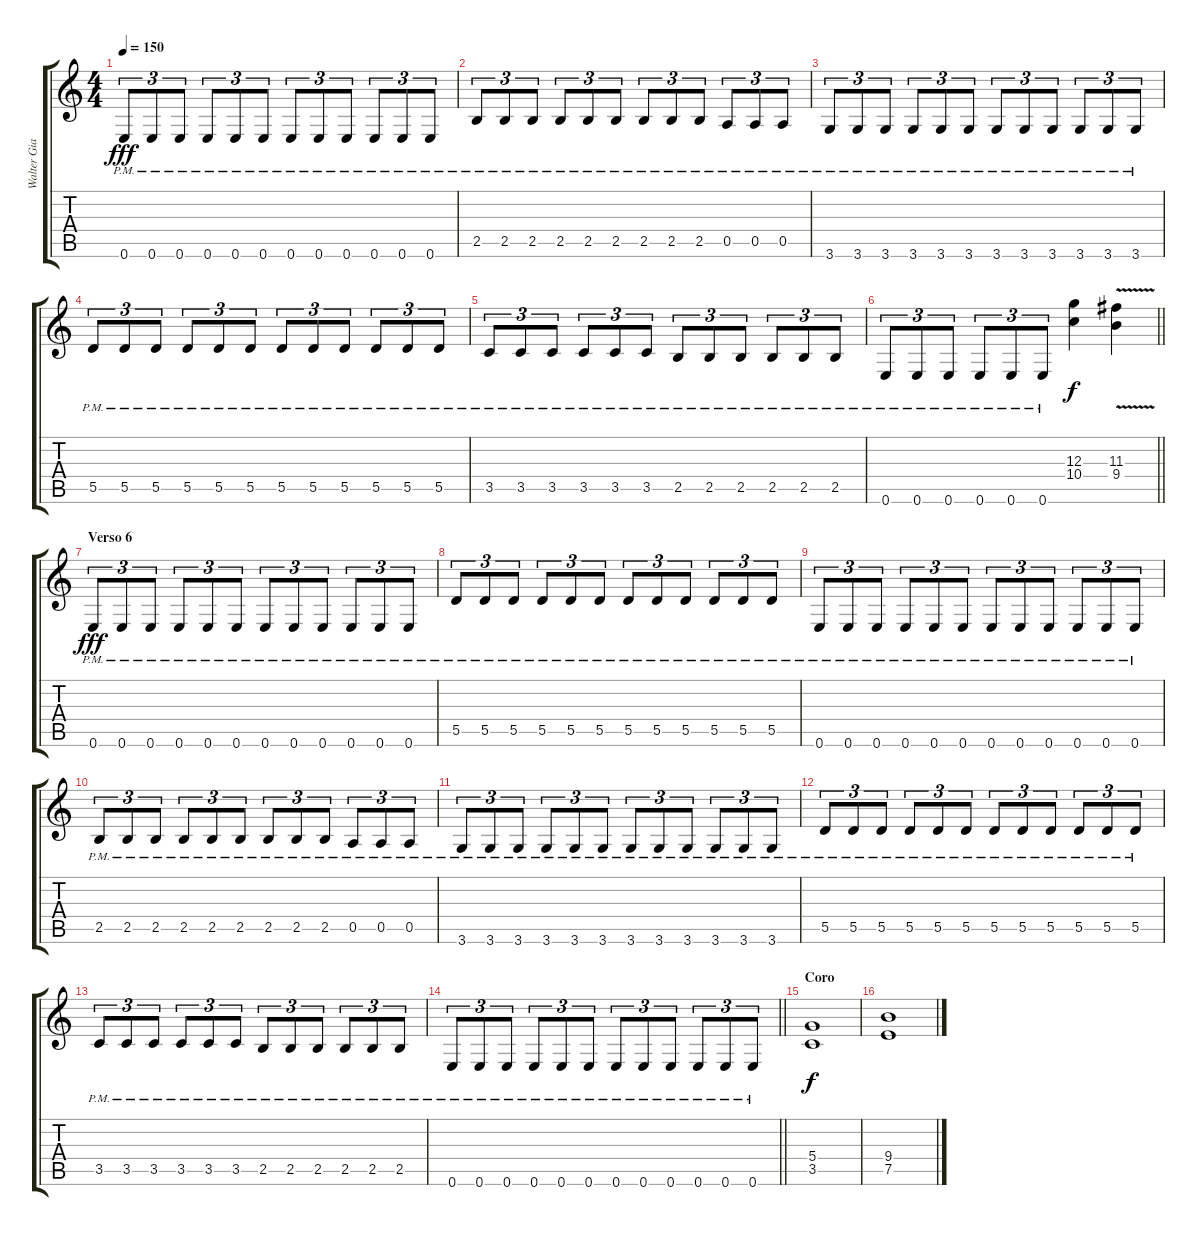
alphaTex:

\track ("Walter Giardino" "Walter Gia") {instrument distortionguitar}
\staff {score tabs}
\tuning (E4 B3 G3 D3 A2 E2) {hide}
\ts (4 4)
\tempo 150
\clef g2
\ks c
0.6{pm}.8{tu (3 2) dy fff} 0.6{pm}.8{tu (3 2)} 0.6{pm}.8{tu (3 2)} 0.6{pm}.8{tu (3 2)} 0.6{pm}.8{tu (3 2)} 0.6{pm}.8{tu (3 2)} 0.6{pm}.8{tu (3 2)} 0.6{pm}.8{tu (3 2)} 0.6{pm}.8{tu (3 2)} 0.6{pm}.8{tu (3 2)} 0.6{pm}.8{tu (3 2)} 0.6{pm}.8{tu (3 2)} |
2.5{pm}.8{tu (3 2)} 2.5{pm}.8{tu (3 2)} 2.5{pm}.8{tu (3 2)} 2.5{pm}.8{tu (3 2)} 2.5{pm}.8{tu (3 2)} 2.5{pm}.8{tu (3 2)} 2.5{pm}.8{tu (3 2)} 2.5{pm}.8{tu (3 2)} 2.5{pm}.8{tu (3 2)} 0.5{pm}.8{tu (3 2)} 0.5{pm}.8{tu (3 2)} 0.5{pm}.8{tu (3 2)} |
3.6{pm}.8{tu (3 2)} 3.6{pm}.8{tu (3 2)} 3.6{pm}.8{tu (3 2)} 3.6{pm}.8{tu (3 2)} 3.6{pm}.8{tu (3 2)} 3.6{pm}.8{tu (3 2)} 3.6{pm}.8{tu (3 2)} 3.6{pm}.8{tu (3 2)} 3.6{pm}.8{tu (3 2)} 3.6{pm}.8{tu (3 2)} 3.6{pm}.8{tu (3 2)} 3.6{pm}.8{tu (3 2)} |
5.5{pm}.8{tu (3 2)} 5.5{pm}.8{tu (3 2)} 5.5{pm}.8{tu (3 2)} 5.5{pm}.8{tu (3 2)} 5.5{pm}.8{tu (3 2)} 5.5{pm}.8{tu (3 2)} 5.5{pm}.8{tu (3 2)} 5.5{pm}.8{tu (3 2)} 5.5{pm}.8{tu (3 2)} 5.5{pm}.8{tu (3 2)} 5.5{pm}.8{tu (3 2)} 5.5{pm}.8{tu (3 2)} |
3.5{pm}.8{tu (3 2)} 3.5{pm}.8{tu (3 2)} 3.5{pm}.8{tu (3 2)} 3.5{pm}.8{tu (3 2)} 3.5{pm}.8{tu (3 2)} 3.5{pm}.8{tu (3 2)} 2.5{pm}.8{tu (3 2)} 2.5{pm}.8{tu (3 2)} 2.5{pm}.8{tu (3 2)} 2.5{pm}.8{tu (3 2)} 2.5{pm}.8{tu (3 2)} 2.5{pm}.8{tu (3 2)} |
\barLineRight lightlight
0.6{pm}.8{tu (3 2)} 0.6{pm}.8{tu (3 2)} 0.6{pm}.8{tu (3 2)} 0.6{pm}.8{tu (3 2)} 0.6{pm}.8{tu (3 2)} 0.6{pm}.8{tu (3 2)} (12.3 10.4).4{dy f} (11.3{v} 9.4{v}).4 |
\section ("" "Verso 6")
0.6{pm}.8{tu (3 2) dy fff} 0.6{pm}.8{tu (3 2)} 0.6{pm}.8{tu (3 2)} 0.6{pm}.8{tu (3 2)} 0.6{pm}.8{tu (3 2)} 0.6{pm}.8{tu (3 2)} 0.6{pm}.8{tu (3 2)} 0.6{pm}.8{tu (3 2)} 0.6{pm}.8{tu (3 2)} 0.6{pm}.8{tu (3 2)} 0.6{pm}.8{tu (3 2)} 0.6{pm}.8{tu (3 2)} |
5.5{pm}.8{tu (3 2)} 5.5{pm}.8{tu (3 2)} 5.5{pm}.8{tu (3 2)} 5.5{pm}.8{tu (3 2)} 5.5{pm}.8{tu (3 2)} 5.5{pm}.8{tu (3 2)} 5.5{pm}.8{tu (3 2)} 5.5{pm}.8{tu (3 2)} 5.5{pm}.8{tu (3 2)} 5.5{pm}.8{tu (3 2)} 5.5{pm}.8{tu (3 2)} 5.5{pm}.8{tu (3 2)} |
0.6{pm}.8{tu (3 2)} 0.6{pm}.8{tu (3 2)} 0.6{pm}.8{tu (3 2)} 0.6{pm}.8{tu (3 2)} 0.6{pm}.8{tu (3 2)} 0.6{pm}.8{tu (3 2)} 0.6{pm}.8{tu (3 2)} 0.6{pm}.8{tu (3 2)} 0.6{pm}.8{tu (3 2)} 0.6{pm}.8{tu (3 2)} 0.6{pm}.8{tu (3 2)} 0.6{pm}.8{tu (3 2)} |
2.5{pm}.8{tu (3 2)} 2.5{pm}.8{tu (3 2)} 2.5{pm}.8{tu (3 2)} 2.5{pm}.8{tu (3 2)} 2.5{pm}.8{tu (3 2)} 2.5{pm}.8{tu (3 2)} 2.5{pm}.8{tu (3 2)} 2.5{pm}.8{tu (3 2)} 2.5{pm}.8{tu (3 2)} 0.5{pm}.8{tu (3 2)} 0.5{pm}.8{tu (3 2)} 0.5{pm}.8{tu (3 2)} |
3.6{pm}.8{tu (3 2)} 3.6{pm}.8{tu (3 2)} 3.6{pm}.8{tu (3 2)} 3.6{pm}.8{tu (3 2)} 3.6{pm}.8{tu (3 2)} 3.6{pm}.8{tu (3 2)} 3.6{pm}.8{tu (3 2)} 3.6{pm}.8{tu (3 2)} 3.6{pm}.8{tu (3 2)} 3.6{pm}.8{tu (3 2)} 3.6{pm}.8{tu (3 2)} 3.6{pm}.8{tu (3 2)} |
5.5{pm}.8{tu (3 2)} 5.5{pm}.8{tu (3 2)} 5.5{pm}.8{tu (3 2)} 5.5{pm}.8{tu (3 2)} 5.5{pm}.8{tu (3 2)} 5.5{pm}.8{tu (3 2)} 5.5{pm}.8{tu (3 2)} 5.5{pm}.8{tu (3 2)} 5.5{pm}.8{tu (3 2)} 5.5{pm}.8{tu (3 2)} 5.5{pm}.8{tu (3 2)} 5.5{pm}.8{tu (3 2)} |
3.5{pm}.8{tu (3 2)} 3.5{pm}.8{tu (3 2)} 3.5{pm}.8{tu (3 2)} 3.5{pm}.8{tu (3 2)} 3.5{pm}.8{tu (3 2)} 3.5{pm}.8{tu (3 2)} 2.5{pm}.8{tu (3 2)} 2.5{pm}.8{tu (3 2)} 2.5{pm}.8{tu (3 2)} 2.5{pm}.8{tu (3 2)} 2.5{pm}.8{tu (3 2)} 2.5{pm}.8{tu (3 2)} |
\barLineRight lightlight
0.6{pm}.8{tu (3 2)} 0.6{pm}.8{tu (3 2)} 0.6{pm}.8{tu (3 2)} 0.6{pm}.8{tu (3 2)} 0.6{pm}.8{tu (3 2)} 0.6{pm}.8{tu (3 2)} 0.6{pm}.8{tu (3 2)} 0.6{pm}.8{tu (3 2)} 0.6{pm}.8{tu (3 2)} 0.6{pm}.8{tu (3 2)} 0.6{pm}.8{tu (3 2)} 0.6{pm}.8{tu (3 2)} |
\section ("" "Coro")
(5.4 3.5).1{dy f} |
(9.4 7.5).1
